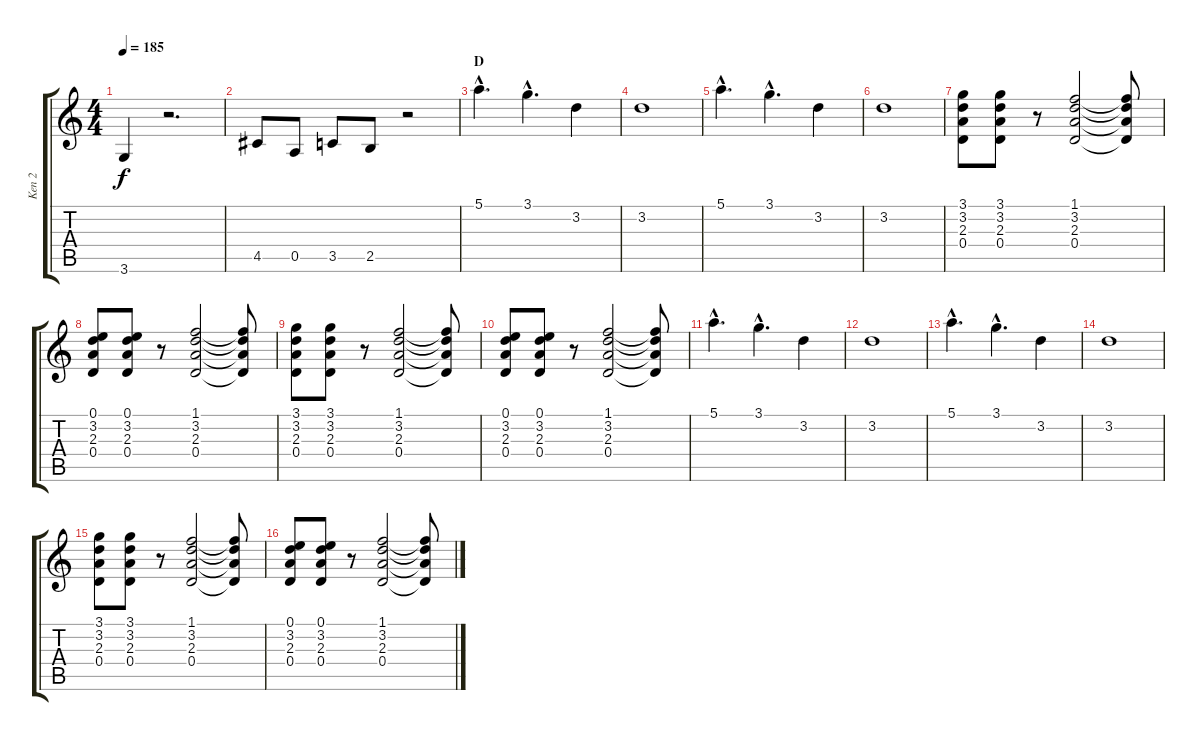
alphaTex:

\track ("Ken 2" "Ken 2") {instrument distortionguitar}
\staff {score tabs}
\tuning (E4 B3 G3 D3 A2 E2) {hide}
\ts (4 4)
\tempo 185
\clef g2
\ks c
3.6.4{dy f} r.2{d} |
4.5.8 0.5.8 3.5.8 2.5.8 r.2 |
\section ("" "D")
5.1{hac}.4{d} 3.1{hac}.4{d} 3.2.4 |
3.2.1 |
5.1{hac}.4{d} 3.1{hac}.4{d} 3.2.4 |
3.2.1 |
(3.1 3.2 2.3 0.4).8 (3.1 3.2 2.3 0.4).8 r.8 (1.1 3.2 2.3 0.4).2 (1.1{t} 3.2{t} 2.3{t} 0.4{t}).8 |
(0.1 3.2 2.3 0.4).8 (0.1 3.2 2.3 0.4).8 r.8 (1.1 3.2 2.3 0.4).2 (1.1{t} 3.2{t} 2.3{t} 0.4{t}).8 |
(3.1 3.2 2.3 0.4).8 (3.1 3.2 2.3 0.4).8 r.8 (1.1 3.2 2.3 0.4).2 (1.1{t} 3.2{t} 2.3{t} 0.4{t}).8 |
(0.1 3.2 2.3 0.4).8 (0.1 3.2 2.3 0.4).8 r.8 (1.1 3.2 2.3 0.4).2 (1.1{t} 3.2{t} 2.3{t} 0.4{t}).8 |
5.1{hac}.4{d} 3.1{hac}.4{d} 3.2.4 |
3.2.1 |
5.1{hac}.4{d} 3.1{hac}.4{d} 3.2.4 |
3.2.1 |
(3.1 3.2 2.3 0.4).8 (3.1 3.2 2.3 0.4).8 r.8 (1.1 3.2 2.3 0.4).2 (1.1{t} 3.2{t} 2.3{t} 0.4{t}).8 |
(0.1 3.2 2.3 0.4).8 (0.1 3.2 2.3 0.4).8 r.8 (1.1 3.2 2.3 0.4).2 (1.1{t} 3.2{t} 2.3{t} 0.4{t}).8
